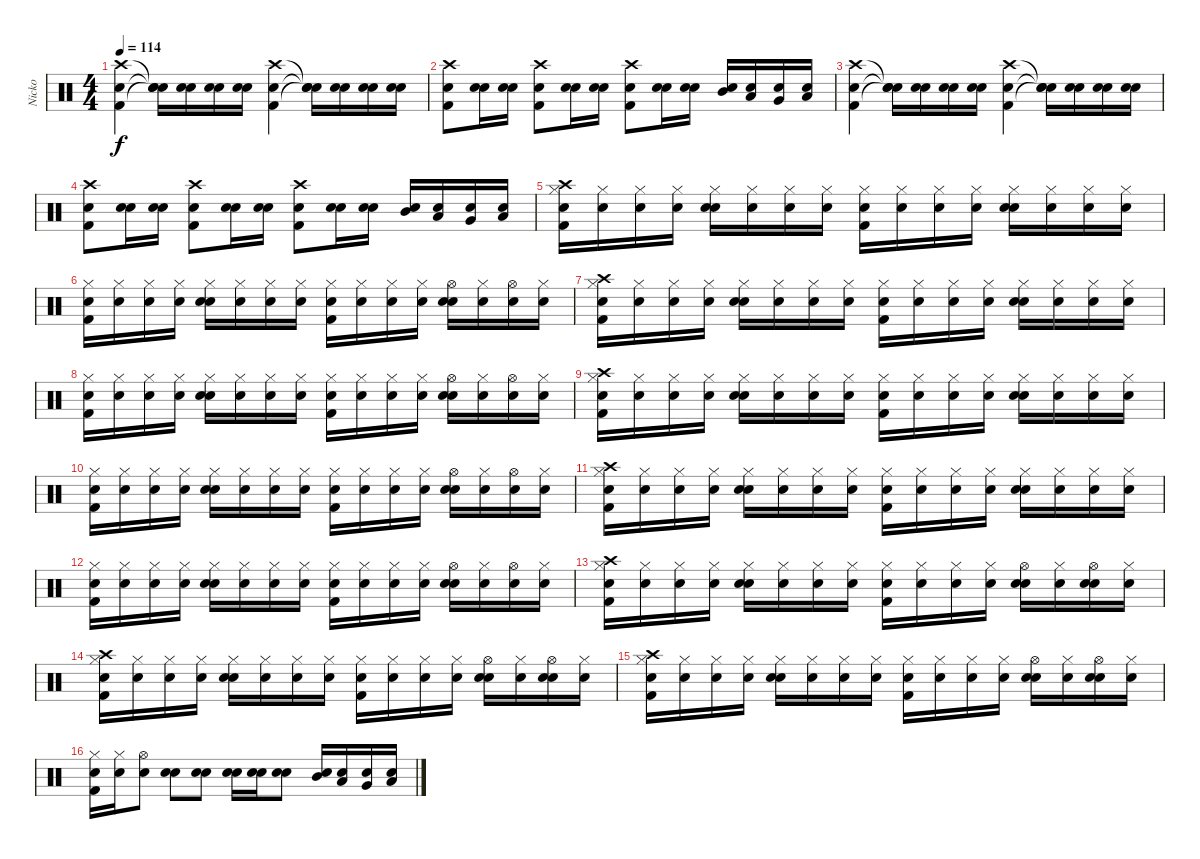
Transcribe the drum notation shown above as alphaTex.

\track ("Nicko" "Nicko") {instrument percussion}
\staff {score}
\articulation defaults
\ts (4 4)
\tempo 114
\clef neutral
\ks c
("Snare (hit)" "Kick (hit) 2" "Crash high (hit)").4{dy f} ("Snare (hit)"{t} "Snare (hit)"{t} "Snare (hit)"{t}).16 ("Snare (hit)" "Snare (hit) 2").16 ("Snare (hit)" "Snare (hit) 2").16 ("Snare (hit)" "Snare (hit) 2").16 ("Snare (hit)" "Kick (hit) 2" "Crash high (hit)").4 ("Snare (hit)"{t} "Snare (hit)"{t} "Snare (hit)"{t}).16 ("Snare (hit)" "Snare (hit) 2").16 ("Snare (hit)" "Snare (hit) 2").16 ("Snare (hit)" "Snare (hit) 2").16 |
("Snare (hit)" "Kick (hit) 2" "Crash high (hit)").8 ("Snare (hit)" "Snare (hit) 2").16 ("Snare (hit)" "Snare (hit) 2").16 ("Snare (hit)" "Kick (hit) 2" "Crash high (hit)").8 ("Snare (hit)" "Snare (hit) 2").16 ("Snare (hit)" "Snare (hit) 2").16 ("Snare (hit)" "Kick (hit) 2" "Crash high (hit)").8 ("Snare (hit)" "Snare (hit) 2").16 ("Snare (hit)" "Snare (hit) 2").16 ("Snare (hit)" "Mid Tom (hit)").16 ("Snare (hit)" "Low Tom (hit)").16 ("Snare (hit)" "Very Low Tom (hit)").16 ("Snare (hit)" "Low Floor Tom (hit)").16 |
("Snare (hit)" "Kick (hit) 2" "Crash high (hit)").4 ("Snare (hit)"{t} "Snare (hit)"{t} "Snare (hit)"{t}).16 ("Snare (hit)" "Snare (hit) 2").16 ("Snare (hit)" "Snare (hit) 2").16 ("Snare (hit)" "Snare (hit) 2").16 ("Snare (hit)" "Kick (hit) 2" "Crash high (hit)").4 ("Snare (hit)"{t} "Snare (hit)"{t} "Snare (hit)"{t}).16 ("Snare (hit)" "Snare (hit) 2").16 ("Snare (hit)" "Snare (hit) 2").16 ("Snare (hit)" "Snare (hit) 2").16 |
("Snare (hit)" "Kick (hit) 2" "Crash high (hit)").8 ("Snare (hit)" "Snare (hit) 2").16 ("Snare (hit)" "Snare (hit) 2").16 ("Snare (hit)" "Kick (hit) 2" "Crash high (hit)").8 ("Snare (hit)" "Snare (hit) 2").16 ("Snare (hit)" "Snare (hit) 2").16 ("Snare (hit)" "Kick (hit) 2" "Crash high (hit)").8 ("Snare (hit)" "Snare (hit) 2").16 ("Snare (hit)" "Snare (hit) 2").16 ("Snare (hit)" "Mid Tom (hit)").16 ("Snare (hit)" "Low Tom (hit)").16 ("Snare (hit)" "Very Low Tom (hit)").16 ("Snare (hit)" "Low Floor Tom (hit)").16 |
("Snare (hit)" "Kick (hit) 2" "Hi-Hat (closed)" "Crash high (hit)").16 ("Snare (hit)" "Hi-Hat (closed)").16 ("Snare (hit)" "Hi-Hat (closed)").16 ("Snare (hit)" "Hi-Hat (closed)").16 ("Snare (hit)" "Snare (hit) 2" "Hi-Hat (closed)").16 ("Snare (hit)" "Hi-Hat (closed)").16 ("Snare (hit)" "Hi-Hat (closed)").16 ("Snare (hit)" "Hi-Hat (closed)").16 ("Snare (hit)" "Kick (hit) 2" "Hi-Hat (closed)").16 ("Snare (hit)" "Hi-Hat (closed)").16 ("Snare (hit)" "Hi-Hat (closed)").16 ("Snare (hit)" "Hi-Hat (closed)").16 ("Snare (hit)" "Snare (hit) 2" "Hi-Hat (closed)").16 ("Snare (hit)" "Hi-Hat (closed)").16 ("Snare (hit)" "Hi-Hat (closed)").16 ("Snare (hit)" "Hi-Hat (closed)").16 |
("Snare (hit)" "Kick (hit) 2" "Hi-Hat (closed)").16 ("Snare (hit)" "Hi-Hat (closed)").16 ("Snare (hit)" "Hi-Hat (closed)").16 ("Snare (hit)" "Hi-Hat (closed)").16 ("Snare (hit)" "Snare (hit) 2" "Hi-Hat (closed)").16 ("Snare (hit)" "Hi-Hat (closed)").16 ("Snare (hit)" "Hi-Hat (closed)").16 ("Snare (hit)" "Hi-Hat (closed)").16 ("Snare (hit)" "Kick (hit) 2" "Hi-Hat (closed)").16 ("Snare (hit)" "Hi-Hat (closed)").16 ("Snare (hit)" "Hi-Hat (closed)").16 ("Snare (hit)" "Hi-Hat (closed)").16 ("Snare (hit)" "Snare (hit) 2" "Hi-Hat (open)").16 ("Snare (hit)" "Hi-Hat (closed)").16 ("Snare (hit)" "Hi-Hat (open)").16 ("Snare (hit)" "Hi-Hat (closed)").16 |
("Snare (hit)" "Kick (hit) 2" "Hi-Hat (closed)" "Crash high (hit)").16 ("Snare (hit)" "Hi-Hat (closed)").16 ("Snare (hit)" "Hi-Hat (closed)").16 ("Snare (hit)" "Hi-Hat (closed)").16 ("Snare (hit)" "Snare (hit) 2" "Hi-Hat (closed)").16 ("Snare (hit)" "Hi-Hat (closed)").16 ("Snare (hit)" "Hi-Hat (closed)").16 ("Snare (hit)" "Hi-Hat (closed)").16 ("Snare (hit)" "Kick (hit) 2" "Hi-Hat (closed)").16 ("Snare (hit)" "Hi-Hat (closed)").16 ("Snare (hit)" "Hi-Hat (closed)").16 ("Snare (hit)" "Hi-Hat (closed)").16 ("Snare (hit)" "Snare (hit) 2" "Hi-Hat (closed)").16 ("Snare (hit)" "Hi-Hat (closed)").16 ("Snare (hit)" "Hi-Hat (closed)").16 ("Snare (hit)" "Hi-Hat (closed)").16 |
("Snare (hit)" "Kick (hit) 2" "Hi-Hat (closed)").16 ("Snare (hit)" "Hi-Hat (closed)").16 ("Snare (hit)" "Hi-Hat (closed)").16 ("Snare (hit)" "Hi-Hat (closed)").16 ("Snare (hit)" "Snare (hit) 2" "Hi-Hat (closed)").16 ("Snare (hit)" "Hi-Hat (closed)").16 ("Snare (hit)" "Hi-Hat (closed)").16 ("Snare (hit)" "Hi-Hat (closed)").16 ("Snare (hit)" "Kick (hit) 2" "Hi-Hat (closed)").16 ("Snare (hit)" "Hi-Hat (closed)").16 ("Snare (hit)" "Hi-Hat (closed)").16 ("Snare (hit)" "Hi-Hat (closed)").16 ("Snare (hit)" "Snare (hit) 2" "Hi-Hat (open)").16 ("Snare (hit)" "Hi-Hat (closed)").16 ("Snare (hit)" "Hi-Hat (open)").16 ("Snare (hit)" "Hi-Hat (closed)").16 |
("Snare (hit)" "Kick (hit) 2" "Hi-Hat (closed)" "Crash high (hit)").16 ("Snare (hit)" "Hi-Hat (closed)").16 ("Snare (hit)" "Hi-Hat (closed)").16 ("Snare (hit)" "Hi-Hat (closed)").16 ("Snare (hit)" "Snare (hit) 2" "Hi-Hat (closed)").16 ("Snare (hit)" "Hi-Hat (closed)").16 ("Snare (hit)" "Hi-Hat (closed)").16 ("Snare (hit)" "Hi-Hat (closed)").16 ("Snare (hit)" "Kick (hit) 2" "Hi-Hat (closed)").16 ("Snare (hit)" "Hi-Hat (closed)").16 ("Snare (hit)" "Hi-Hat (closed)").16 ("Snare (hit)" "Hi-Hat (closed)").16 ("Snare (hit)" "Snare (hit) 2" "Hi-Hat (closed)").16 ("Snare (hit)" "Hi-Hat (closed)").16 ("Snare (hit)" "Hi-Hat (closed)").16 ("Snare (hit)" "Hi-Hat (closed)").16 |
("Snare (hit)" "Kick (hit) 2" "Hi-Hat (closed)").16 ("Snare (hit)" "Hi-Hat (closed)").16 ("Snare (hit)" "Hi-Hat (closed)").16 ("Snare (hit)" "Hi-Hat (closed)").16 ("Snare (hit)" "Snare (hit) 2" "Hi-Hat (closed)").16 ("Snare (hit)" "Hi-Hat (closed)").16 ("Snare (hit)" "Hi-Hat (closed)").16 ("Snare (hit)" "Hi-Hat (closed)").16 ("Snare (hit)" "Kick (hit) 2" "Hi-Hat (closed)").16 ("Snare (hit)" "Hi-Hat (closed)").16 ("Snare (hit)" "Hi-Hat (closed)").16 ("Snare (hit)" "Hi-Hat (closed)").16 ("Snare (hit)" "Snare (hit) 2" "Hi-Hat (open)").16 ("Snare (hit)" "Hi-Hat (closed)").16 ("Snare (hit)" "Hi-Hat (open)").16 ("Snare (hit)" "Hi-Hat (closed)").16 |
("Snare (hit)" "Kick (hit) 2" "Hi-Hat (closed)" "Crash high (hit)").16 ("Snare (hit)" "Hi-Hat (closed)").16 ("Snare (hit)" "Hi-Hat (closed)").16 ("Snare (hit)" "Hi-Hat (closed)").16 ("Snare (hit)" "Snare (hit) 2" "Hi-Hat (closed)").16 ("Snare (hit)" "Hi-Hat (closed)").16 ("Snare (hit)" "Hi-Hat (closed)").16 ("Snare (hit)" "Hi-Hat (closed)").16 ("Snare (hit)" "Kick (hit) 2" "Hi-Hat (closed)").16 ("Snare (hit)" "Hi-Hat (closed)").16 ("Snare (hit)" "Hi-Hat (closed)").16 ("Snare (hit)" "Hi-Hat (closed)").16 ("Snare (hit)" "Snare (hit) 2" "Hi-Hat (closed)").16 ("Snare (hit)" "Hi-Hat (closed)").16 ("Snare (hit)" "Hi-Hat (closed)").16 ("Snare (hit)" "Hi-Hat (closed)").16 |
("Snare (hit)" "Kick (hit) 2" "Hi-Hat (closed)").16 ("Snare (hit)" "Hi-Hat (closed)").16 ("Snare (hit)" "Hi-Hat (closed)").16 ("Snare (hit)" "Hi-Hat (closed)").16 ("Snare (hit)" "Snare (hit) 2" "Hi-Hat (closed)").16 ("Snare (hit)" "Hi-Hat (closed)").16 ("Snare (hit)" "Hi-Hat (closed)").16 ("Snare (hit)" "Hi-Hat (closed)").16 ("Snare (hit)" "Kick (hit) 2" "Hi-Hat (closed)").16 ("Snare (hit)" "Hi-Hat (closed)").16 ("Snare (hit)" "Hi-Hat (closed)").16 ("Snare (hit)" "Hi-Hat (closed)").16 ("Snare (hit)" "Snare (hit) 2" "Hi-Hat (open)").16 ("Snare (hit)" "Hi-Hat (closed)").16 ("Snare (hit)" "Hi-Hat (open)").16 ("Snare (hit)" "Hi-Hat (closed)").16 |
("Snare (hit)" "Kick (hit) 2" "Hi-Hat (closed)" "Crash high (hit)").16 ("Snare (hit)" "Hi-Hat (closed)").16 ("Snare (hit)" "Hi-Hat (closed)").16 ("Snare (hit)" "Hi-Hat (closed)").16 ("Snare (hit)" "Snare (hit) 2" "Hi-Hat (closed)").16 ("Snare (hit)" "Hi-Hat (closed)").16 ("Snare (hit)" "Hi-Hat (closed)").16 ("Snare (hit)" "Hi-Hat (closed)").16 ("Snare (hit)" "Kick (hit) 2" "Hi-Hat (closed)").16 ("Snare (hit)" "Hi-Hat (closed)").16 ("Snare (hit)" "Hi-Hat (closed)").16 ("Snare (hit)" "Hi-Hat (closed)").16 ("Snare (hit)" "Snare (hit) 2" "Hi-Hat (open)").16 ("Snare (hit)" "Hi-Hat (closed)").16 ("Snare (hit)" "Snare (hit) 2" "Hi-Hat (open)").16 ("Snare (hit)" "Hi-Hat (closed)").16 |
("Snare (hit)" "Kick (hit) 2" "Hi-Hat (closed)" "Crash high (hit)").16 ("Snare (hit)" "Hi-Hat (closed)").16 ("Snare (hit)" "Hi-Hat (closed)").16 ("Snare (hit)" "Hi-Hat (closed)").16 ("Snare (hit)" "Snare (hit) 2" "Hi-Hat (closed)").16 ("Snare (hit)" "Hi-Hat (closed)").16 ("Snare (hit)" "Hi-Hat (closed)").16 ("Snare (hit)" "Hi-Hat (closed)").16 ("Snare (hit)" "Kick (hit) 2" "Hi-Hat (closed)").16 ("Snare (hit)" "Hi-Hat (closed)").16 ("Snare (hit)" "Hi-Hat (closed)").16 ("Snare (hit)" "Hi-Hat (closed)").16 ("Snare (hit)" "Snare (hit) 2" "Hi-Hat (open)").16 ("Snare (hit)" "Hi-Hat (closed)").16 ("Snare (hit)" "Snare (hit) 2" "Hi-Hat (open)").16 ("Snare (hit)" "Hi-Hat (closed)").16 |
("Snare (hit)" "Kick (hit) 2" "Hi-Hat (closed)" "Crash high (hit)").16 ("Snare (hit)" "Hi-Hat (closed)").16 ("Snare (hit)" "Hi-Hat (closed)").16 ("Snare (hit)" "Hi-Hat (closed)").16 ("Snare (hit)" "Snare (hit) 2" "Hi-Hat (closed)").16 ("Snare (hit)" "Hi-Hat (closed)").16 ("Snare (hit)" "Hi-Hat (closed)").16 ("Snare (hit)" "Hi-Hat (closed)").16 ("Snare (hit)" "Kick (hit) 2" "Hi-Hat (closed)").16 ("Snare (hit)" "Hi-Hat (closed)").16 ("Snare (hit)" "Hi-Hat (closed)").16 ("Snare (hit)" "Hi-Hat (closed)").16 ("Snare (hit)" "Snare (hit) 2" "Hi-Hat (open)").16 ("Snare (hit)" "Hi-Hat (closed)").16 ("Snare (hit)" "Snare (hit) 2" "Hi-Hat (open)").16 ("Snare (hit)" "Hi-Hat (closed)").16 |
("Snare (hit)" "Kick (hit) 2" "Hi-Hat (closed)").16 ("Snare (hit)" "Hi-Hat (closed)").16 ("Snare (hit)" "Hi-Hat (open)").8 ("Snare (hit)" "Snare (hit) 2").8 ("Snare (hit)" "Snare (hit) 2").8 ("Snare (hit)" "Snare (hit) 2").16 ("Snare (hit)" "Snare (hit) 2").16 ("Snare (hit)" "Snare (hit) 2").8 ("Snare (hit)" "Mid Tom (hit)").16 ("Snare (hit)" "Low Tom (hit)").16 ("Snare (hit)" "Very Low Tom (hit)").16 ("Snare (hit)" "Low Floor Tom (hit)").16
